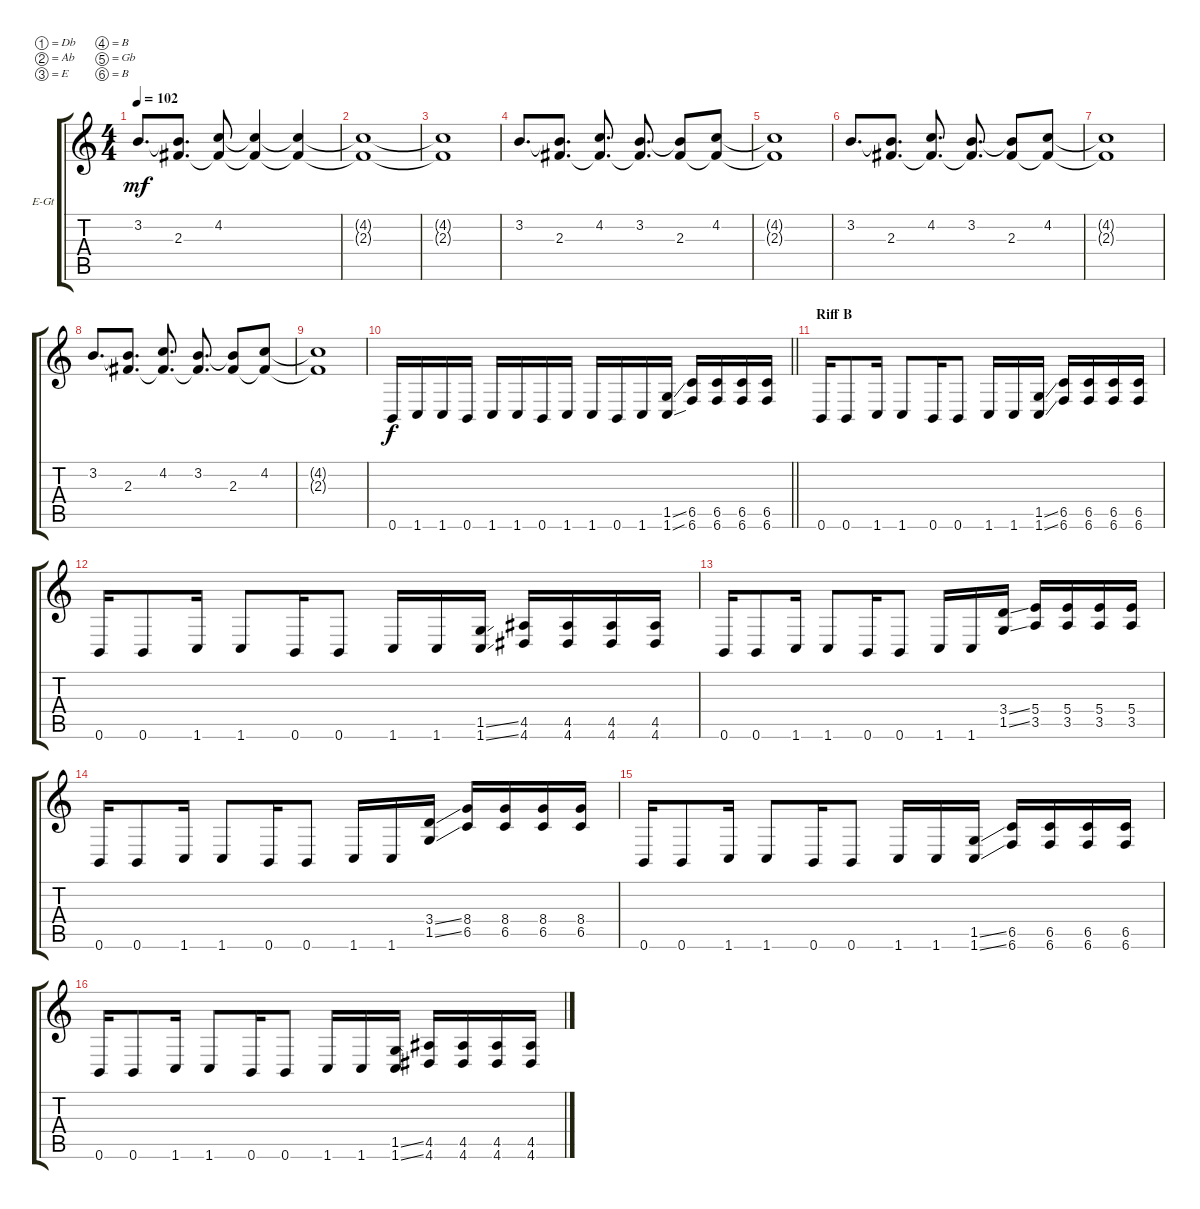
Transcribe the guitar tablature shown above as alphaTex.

\bracketExtendMode groupsimilarinstruments
\firstSystemTrackNameOrientation horizontal
\otherSystemsTrackNameOrientation horizontal
\track ("Logan Mader" "E-Gt") {instrument distortionguitar}
\staff {score tabs}
\tuning (Db4 Ab3 E3 B2 Gb2 B1)
\ts (4 4)
\tempo 102
\clef g2
\ks c
3.2.8{d dy mf} (3.2{t} 2.3).8{d} (4.2 2.3{t}).8 (4.2{t} 2.3{t}).4 (4.2{t} 2.3{t}).4 |
(4.2{t} 2.3{t}).1 |
(2.3{t} 4.2{t}).1 |
3.2.8{d} (3.2{t} 2.3).8{d} (4.2 2.3{t}).8{d} (3.2 2.3{t}).8{d} (3.2{t} 2.3).8 (4.2 2.3{t}).8 |
(2.3{t} 4.2{t}).1 |
3.2.8{d} (3.2{t} 2.3).8{d} (4.2 2.3{t}).8{d} (3.2 2.3{t}).8{d} (3.2{t} 2.3).8 (4.2 2.3{t}).8 |
(2.3{t} 4.2{t}).1 |
3.2.8{d} (3.2{t} 2.3).8{d} (4.2 2.3{t}).8{d} (3.2 2.3{t}).8{d} (3.2{t} 2.3).8 (4.2 2.3{t}).8 |
(2.3{t} 4.2{t}).1 |
\barLineRight lightlight
0.6.16{dy f} 1.6.16 1.6.16 0.6.16 1.6.16 1.6.16 0.6.16 1.6.16 1.6.16 0.6.16 1.6.16 (1.6{sou} 1.5{ss}).16 (6.5 6.6).16 (6.5 6.6).16 (6.5 6.6).16 (6.5 6.6).16 |
\section ("" "Riff B")
0.6.16 0.6.8 1.6.16 1.6.8 0.6.16 0.6.8 1.6.16 1.6.16 (1.5{ss} 1.6{ss}).16 (6.5 6.6).16 (6.5 6.6).16 (6.5 6.6).16 (6.5 6.6).16 |
0.6.16 0.6.8 1.6.16 1.6.8 0.6.16 0.6.8 1.6.16 1.6.16 (1.5{ss} 1.6{ss}).16 (4.5 4.6).16 (4.5 4.6).16 (4.5 4.6).16 (4.5 4.6).16 |
0.6.16 0.6.8 1.6.16 1.6.8 0.6.16 0.6.8 1.6.16 1.6.16 (3.4{ss} 1.5{ss}).16 (5.4 3.5).16 (5.4 3.5).16 (5.4 3.5).16 (5.4 3.5).16 |
0.6.16 0.6.8 1.6.16 1.6.8 0.6.16 0.6.8 1.6.16 1.6.16 (3.4{ss} 1.5{ss}).16 (8.4 6.5).16 (8.4 6.5).16 (8.4 6.5).16 (8.4 6.5).16 |
0.6.16 0.6.8 1.6.16 1.6.8 0.6.16 0.6.8 1.6.16 1.6.16 (1.5{ss} 1.6{ss}).16 (6.5 6.6).16 (6.5 6.6).16 (6.5 6.6).16 (6.5 6.6).16 |
0.6.16 0.6.8 1.6.16 1.6.8 0.6.16 0.6.8 1.6.16 1.6.16 (1.5{ss} 1.6{ss}).16 (4.5 4.6).16 (4.5 4.6).16 (4.5 4.6).16 (4.5 4.6).16
